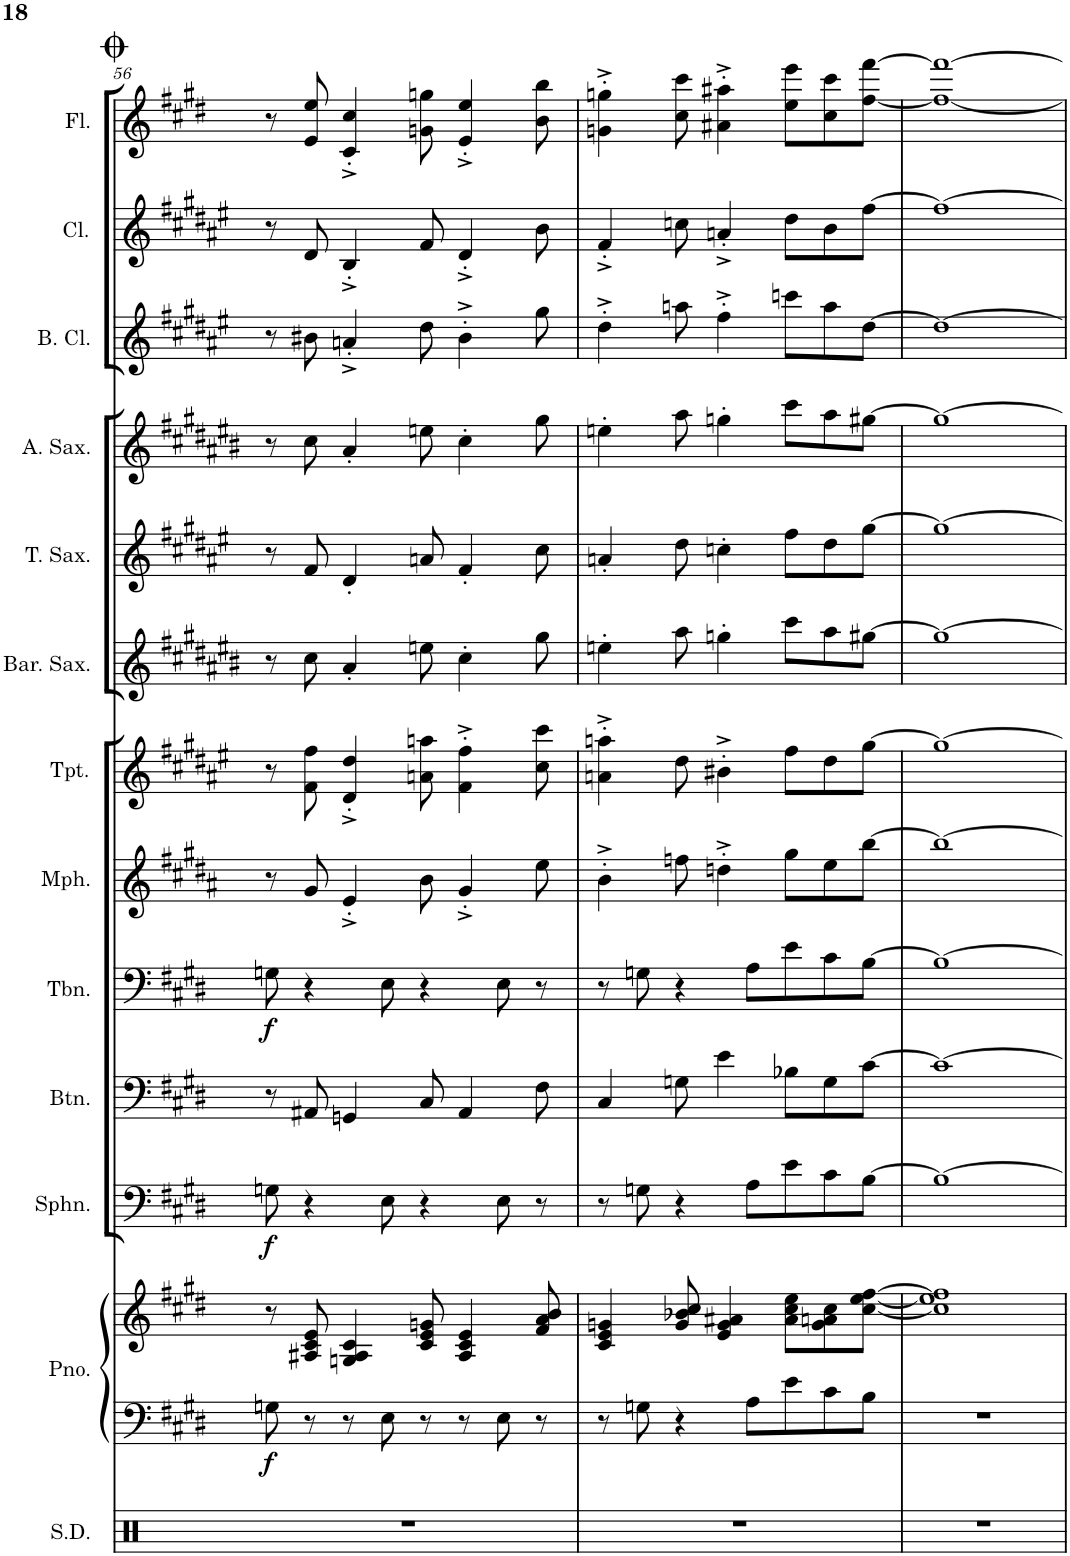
**kern	**kern	**kern	**dynam	**kern	**dynam	**kern	**kern	**dynam	**kern	**kern	**kern	**kern	**kern	**kern	**kern	**kern
*part13	*part12	*part12	*part12	*part11	*part11	*part10	*part9	*part9	*part8	*part7	*part6	*part5	*part4	*part3	*part2	*part1
*staff14	*staff13	*staff12	*staff12/13	*staff11	*staff11	*staff10	*staff9	*staff9	*staff8	*staff7	*staff6	*staff5	*staff4	*staff3	*staff2	*staff1
*I"Snare Drum	*I"Piano	*	*	*I"Sousaphone	*	*I"Baritone	*I"Trombone	*	*I"Mellophone	*I"Trumpet	*I"Baritone Sax	*I"Tenor Sax	*I"Alto Sax	*I"Bass Clarinet	*I"Clarinet	*I"Flute
*I'S.D.	*I'Pno.	*	*	*I'Sphn.	*	*I'Btn.	*I'Tbn.	*	*I'Mph.	*I'Tpt.	*I'Bar. Sax.	*I'T. Sax.	*I'A. Sax.	*I'B. Cl.	*I'Cl.	*I'Fl.
!!LO:PB:g=z
*clefX	*clefF4	*clefG2	*	*clefF4	*	*clefF4	*clefF4	*	*clefG2	*clefG2	*clefG2	*clefG2	*clefG2	*clefG2	*clefG2	*clefG2
*	*	*	*	*	*	*Trd4c7	*	*	*Trd4c7	*Trd1c2	*Trd12c21	*Trd8c14	*Trd5c9	*Trd8c14	*Trd1c2	*
*k[]	*k[f#c#g#d#]	*k[f#c#g#d#]	*	*k[f#c#g#d#]	*	*k[f#c#g#d#]	*k[f#c#g#d#]	*	*k[f#c#g#d#a#]	*k[f#c#g#d#a#e#]	*k[f#c#g#d#a#e#b#]	*k[f#c#g#d#a#e#]	*k[f#c#g#d#a#e#b#]	*k[f#c#g#d#a#e#]	*k[f#c#g#d#a#e#]	*k[f#c#g#d#]
*M4/4	*M4/4	*M4/4	*	*M4/4	*	*M4/4	*M4/4	*	*M4/4	*M4/4	*M4/4	*M4/4	*M4/4	*M4/4	*M4/4	*M4/4
=56	=56	=56	=56	=56	=56	=56	=56	=56	=56	=56	=56	=56	=56	=56	=56	=56
!	!	!	!LO:DY:b=2	!	!LO:DY:b	!	!	!LO:DY:b	!	!	!	!	!	!	!	!
1r	8Gn\	8r	f	8Gn\	f	8r	8Gn\	f	8r	8r	8r	8r	8r	8r	8r	8r
.	8r	8A#X/ 8c#/ 8e/	.	4r	.	8AA#X/	4r	.	8g#/	8f#\ 8ff#\	8cc#\	8f#/	8cc#\	8b#X\	8d#/	8e/ 8ee/
.	8r	4Gn/ 4A#/ 4c#/	.	.	.	4GGn/	.	.	4e'^/	4d#/'^ 4dd#/'^	4a#'/	4d#'/	4a#'/	4an'^/	4B'^/	4c#/'^ 4cc#/'^
.	8E\	.	.	8E\	.	.	8E\	.	.	.	.	.	.	.	.	.
.	8r	8c#/ 8e/ 8gn/	.	4r	.	8C#/	4r	.	8b\	8an\ 8aan\	8een\	8an/	8een\	8dd#\	8f#/	8gn\ 8ggn\
.	8r	4A#/ 4c#/ 4e/	.	.	.	4AA#/	.	.	4g#'^/	4f#\'^ 4ff#\'^	4cc#'\	4f#'/	4cc#'\	4b#'^\	4d#'^/	4e/'^ 4ee/'^
.	8E\	.	.	8E\	.	.	8E\	.	.	.	.	.	.	.	.	.
.	8r	8f#/ 8a/ 8b/	.	8r	.	8F#\	8r	.	8ee\	8cc#\ 8ccc#\	8gg#\	8cc#\	8gg#\	8gg#\	8b\	8b\ 8bb\
=57	=57	=57	=57	=57	=57	=57	=57	=57	=57	=57	=57	=57	=57	=57	=57	=57
1r	8r	4c#/ 4e/ 4gn/	.	8r	.	4C#/	8r	.	4b'^\	4an\'^ 4aan\'^	4een'\	4an'/	4een'\	4dd#'^\	4f#'^/	4gn\'^ 4ggn\'^
.	8Gn\	.	.	8Gn\	.	.	8Gn\	.	.	.	.	.	.	.	.	.
.	4r	8g/ 8b-X/ 8cc#/	.	4r	.	8Gn\	4r	.	8ffn\	8dd#\	8aa#\	8dd#\	8aa#\	8aan\	8ccn\	8cc#\ 8ccc#\
.	.	4e/ 4g/ 4a#X/	.	.	.	4e\	.	.	4ddn'^\	4b#X'^\	4ggn'\	4ccn'\	4ggn'\	4ff#'^\	4an'^/	4a#X\'^ 4aa#X\'^
.	8A\L	.	.	8A\L	.	.	8A\L	.	.	.	.	.	.	.	.	.
.	8e\	8a#\ 8cc#\ 8ee\L	.	8e\	.	8B-X\L	8e\	.	8gg#\L	8ff#\L	8ccc#\L	8ff#\L	8ccc#\L	8cccn\L	8dd#\L	8ee\ 8eee\L
.	8c#\	8g\ 8an\ 8cc#\	.	8c#\	.	8G\	8c#\	.	8ee\	8dd#\	8aa#\	8dd#\	8aa#\	8aa\	8b\	8cc#\ 8ccc#\
.	8B\J	[8cc#\ [8ee\ [8ff#\J	.	[8B\J	.	[8c#\J	[8B\J	.	[8bb\J	[8gg#\J	[8gg#X\J	[8gg#\J	[8gg#X\J	[8dd#\J	[8ff#\J	[8ff#\ [8fff#\J
=58	=58	=58	=58	=58	=58	=58	=58	=58	=58	=58	=58	=58	=58	=58	=58	=58
1r	1r	1cc#] 1ee] 1ff#]	.	1B_	.	1c#_	1B_	.	1bb_	1gg#_	1gg#_	1gg#_	1gg#_	1dd#_	1ff#_	1ff#_ 1fff#_
=	=	=	=	=	=	=	=	=	=	=	=	=	=	=	=	=
*-	*-	*-	*-	*-	*-	*-	*-	*-	*-	*-	*-	*-	*-	*-	*-	*-
